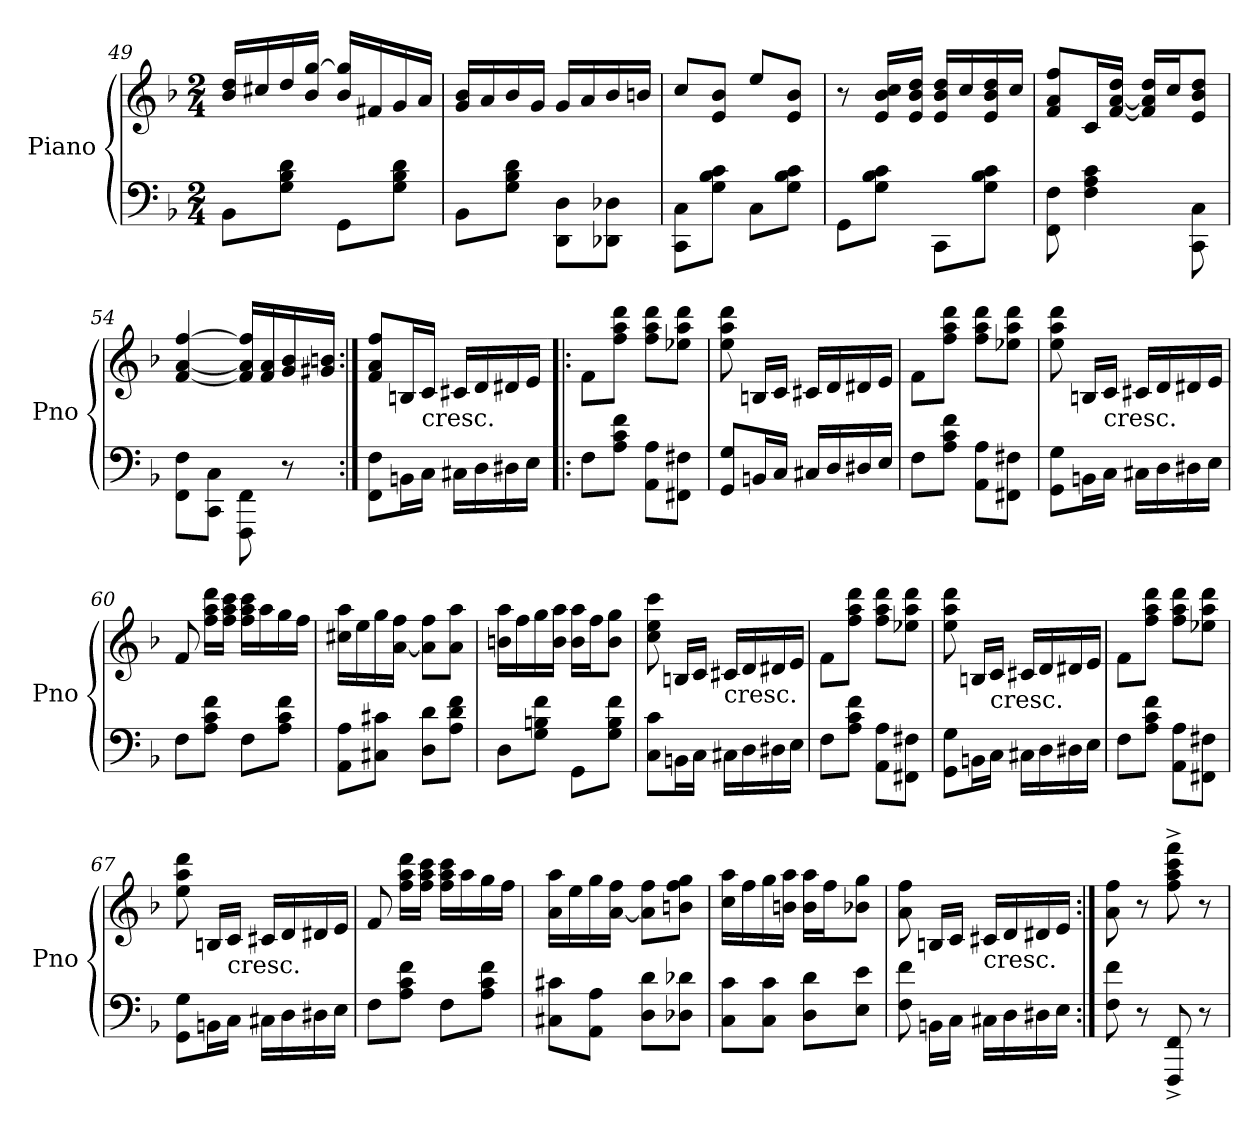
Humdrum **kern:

**kern	**kern
*part1	*part1
*staff2	*staff1
*I"Piano	*
*I'Pno	*
*clefF4	*clefG2
*k[b-]	*k[b-]
*M2/4	*M2/4
=49	=49
8BB-\L	16b-/ 16dd/LL
.	16cc#X/
8G\ 8B-\ 8d\J	16dd/
.	16b-/ [16gg/JJ
8GG\L	16b-/ 16gg]/LL
.	16f#X/
8G\ 8B-\ 8d\J	16g/
.	16a/JJ
=50	=50
8BB-\L	16g/ 16b-/LL
.	16a/
8G\ 8B-\ 8d\J	16b-/
.	16g/JJ
8DD\ 8D\L	16g/LL
.	16a/
8DD-X\ 8D-X\J	16b-/
.	16bn/JJ
=51	=51
8CC\ 8C\L	8cc/L
8G\ 8B-\ 8c\J	8e/ 8b-/J
8C\L	8ee/L
8G\ 8B-\ 8c\J	8e/ 8b-/J
=52	=52
8GG\L	8r
8G\ 8B-\ 8c\J	16e/ 16b-/ 16cc/LL
.	16e/ 16b-/ 16dd/JJ
8CC\L	16e/ 16b-/ 16dd/LL
.	16cc/
8G\ 8B-\ 8c\J	16e/ 16b-/ 16dd/
.	16cc/JJ
=53	=53
8FF\ 8F\	8f/ 8a/ 8ff/L
4F\ 4A\ 4c\	16c/L
.	[16f/ [16a/ 16dd/JJ
.	16f]/ 16a]/ 16dd/LL
.	16cc/J
8CC\ 8C\	8e/ 8b-/ 8dd/J
=54	=54
8FF\ 8F\L	[4f/ [4a/ [4ff/
8CC\ 8C\J	.
8FFF\ 8FF\	16f]/ 16a]/ 16ff]/LL
.	16f/ 16a/
8r	16g/ 16b-/
.	16g#X/ 16bn/JJ
=55:|!	=55:|!
8FF\ 8F\L	8f/ 8a/ 8ff/L
16BBn\L	16Bn/L
!	!LO:TX:c:t=cresc.
16C\JJ	16c/JJ
16C#X\LL	16c#X/LL
16D\	16d/
16D#X\	16d#X/
16E\JJ	16e/JJ
=56!|:	=56!|:
8F\L	8f\L
8A\ 8c\ 8f\J	8ff\ 8aa\ 8ddd\J
8AA\ 8A\L	8ff\ 8aa\ 8ddd\L
8FF#X\ 8F#X\J	8ee-X\ 8aa\ 8ddd\J
=57	=57
8GG/ 8G/L	8ee\ 8aa\ 8ddd\
16BBn/L	16Bn/LL
16C/JJ	16c/JJ
16C#X/LL	16c#X/LL
16D/	16d/
16D#X/	16d#X/
16E/JJ	16e/JJ
=58	=58
8F\L	8f\L
8A\ 8c\ 8f\J	8ff\ 8aa\ 8ddd\J
8AA\ 8A\L	8ff\ 8aa\ 8ddd\L
8FF#X\ 8F#X\J	8ee-X\ 8aa\ 8ddd\J
=59	=59
8GG\ 8G\L	8ee\ 8aa\ 8ddd\
16BBn\L	16Bn/LL
!	!LO:TX:c:t=cresc.
16C\JJ	16c/JJ
16C#X\LL	16c#X/LL
16D\	16d/
16D#X\	16d#X/
16E\JJ	16e/JJ
=60	=60
8F\L	8f/
8A\ 8c\ 8f\J	16ff\ 16aa\ 16ddd\LL
.	16ff\ 16aa\ 16ccc\JJ
8F\L	16ff\ 16aa\ 16ccc\LL
.	16aa\
8A\ 8c\ 8f\J	16gg\
.	16ff\JJ
=61	=61
8AA\ 8A\L	16cc#X\ 16aa\LL
.	16ee\
8C#X\ 8c#X\J	16gg\
.	[16a\ 16ff\JJ
8D\ 8d\L	8a]\ 8ff\L
8A\ 8d\ 8f\J	8a\ 8aa\J
=62	=62
8D\L	16bn\ 16aa\LL
.	16ff\
8G\ 8Bn\ 8f\J	16gg\
.	16b\ 16aa\JJ
8GG\L	16b\ 16aa\LL
.	16ff\J
8G\ 8B\ 8f\J	8b\ 8gg\J
=63	=63
8C\ 8c\L	8cc\ 8ee\ 8ccc\
16BBn\L	16Bn/LL
16C\JJ	16c/JJ
!	!LO:TX:c:t=cresc.
16C#X\LL	16c#X/LL
16D\	16d/
16D#X\	16d#X/
16E\JJ	16e/JJ
=64	=64
8F\L	8f\L
8A\ 8c\ 8f\J	8ff\ 8aa\ 8ddd\J
8AA\ 8A\L	8ff\ 8aa\ 8ddd\L
8FF#X\ 8F#X\J	8ee-X\ 8aa\ 8ddd\J
=65	=65
8GG\ 8G\L	8ee\ 8aa\ 8ddd\
16BBn\L	16Bn/LL
!	!LO:TX:c:t=cresc.
16C\JJ	16c/JJ
16C#X\LL	16c#X/LL
16D\	16d/
16D#X\	16d#X/
16E\JJ	16e/JJ
=66	=66
8F\L	8f\L
8A\ 8c\ 8f\J	8ff\ 8aa\ 8ddd\J
8AA\ 8A\L	8ff\ 8aa\ 8ddd\L
8FF#X\ 8F#X\J	8ee-X\ 8aa\ 8ddd\J
=67	=67
8GG\ 8G\L	8ee\ 8aa\ 8ddd\
16BBn\L	16Bn/LL
!	!LO:TX:c:t=cresc.
16C\JJ	16c/JJ
16C#X\LL	16c#X/LL
16D\	16d/
16D#X\	16d#X/
16E\JJ	16e/JJ
=68	=68
8F\L	8f/
8A\ 8c\ 8f\J	16ff\ 16aa\ 16ddd\LL
.	16ff\ 16aa\ 16ccc\JJ
8F\L	16ff\ 16aa\ 16ccc\LL
.	16aa\
8A\ 8c\ 8f\J	16gg\
.	16ff\JJ
=69	=69
8C#X\ 8c#X\L	16a\ 16aa\LL
.	16ee\
8AA\ 8A\J	16gg\
.	[16a\ 16ff\JJ
8D\ 8d\L	8a]\ 8ff\L
8D-X\ 8d-X\J	8bn\ 8ff\ 8gg\J
=70	=70
8C\ 8c\L	16cc\ 16aa\LL
.	16ff\
8C\ 8c\J	16gg\
.	16bn\ 16aa\JJ
8D\ 8d\L	16b\ 16aa\LL
.	16ff\J
8E\ 8e\J	8b-X\ 8gg\J
=71	=71
8F\ 8f\	8a\ 8ff\
16BBn\LL	16Bn/LL
16C\JJ	16c/JJ
!	!LO:TX:c:t=cresc.
16C#X\LL	16c#X/LL
16D\	16d/
16D#X\	16d#X/
16E\JJ	16e/JJ
=72:|!	=72:|!
8F\ 8f\	8a\ 8ff\
8r	8r
8FFF^/ 8FF^/	8ff^\ 8aa^\ 8ccc^\ 8fff^\
8r	8r
=	=
*-	*-
